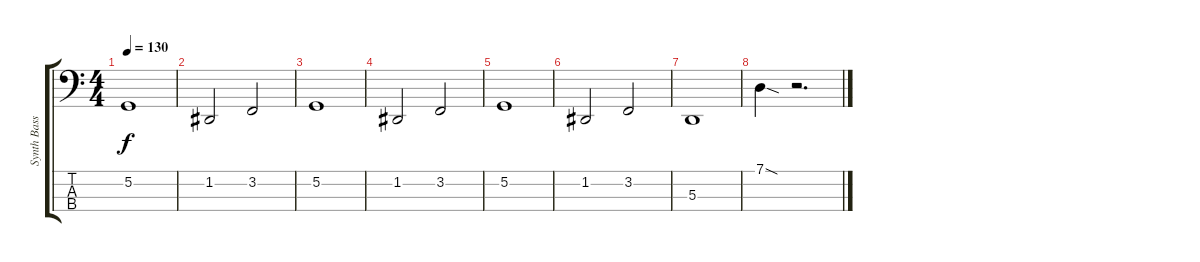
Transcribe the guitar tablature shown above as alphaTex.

\track ("Synth Bass" "Synth Bass") {instrument synthvoice}
\staff {score tabs}
\tuning (G2 D2 A1 E1) {hide}
\ts (4 4)
\tempo 130
\clef f4
\ks c
5.2.1{dy f} |
1.2.2 3.2.2 |
5.2.1 |
1.2.2 3.2.2 |
5.2.1 |
1.2.2 3.2.2 |
5.3.1 |
7.1{sod}.4 r.2{d}
